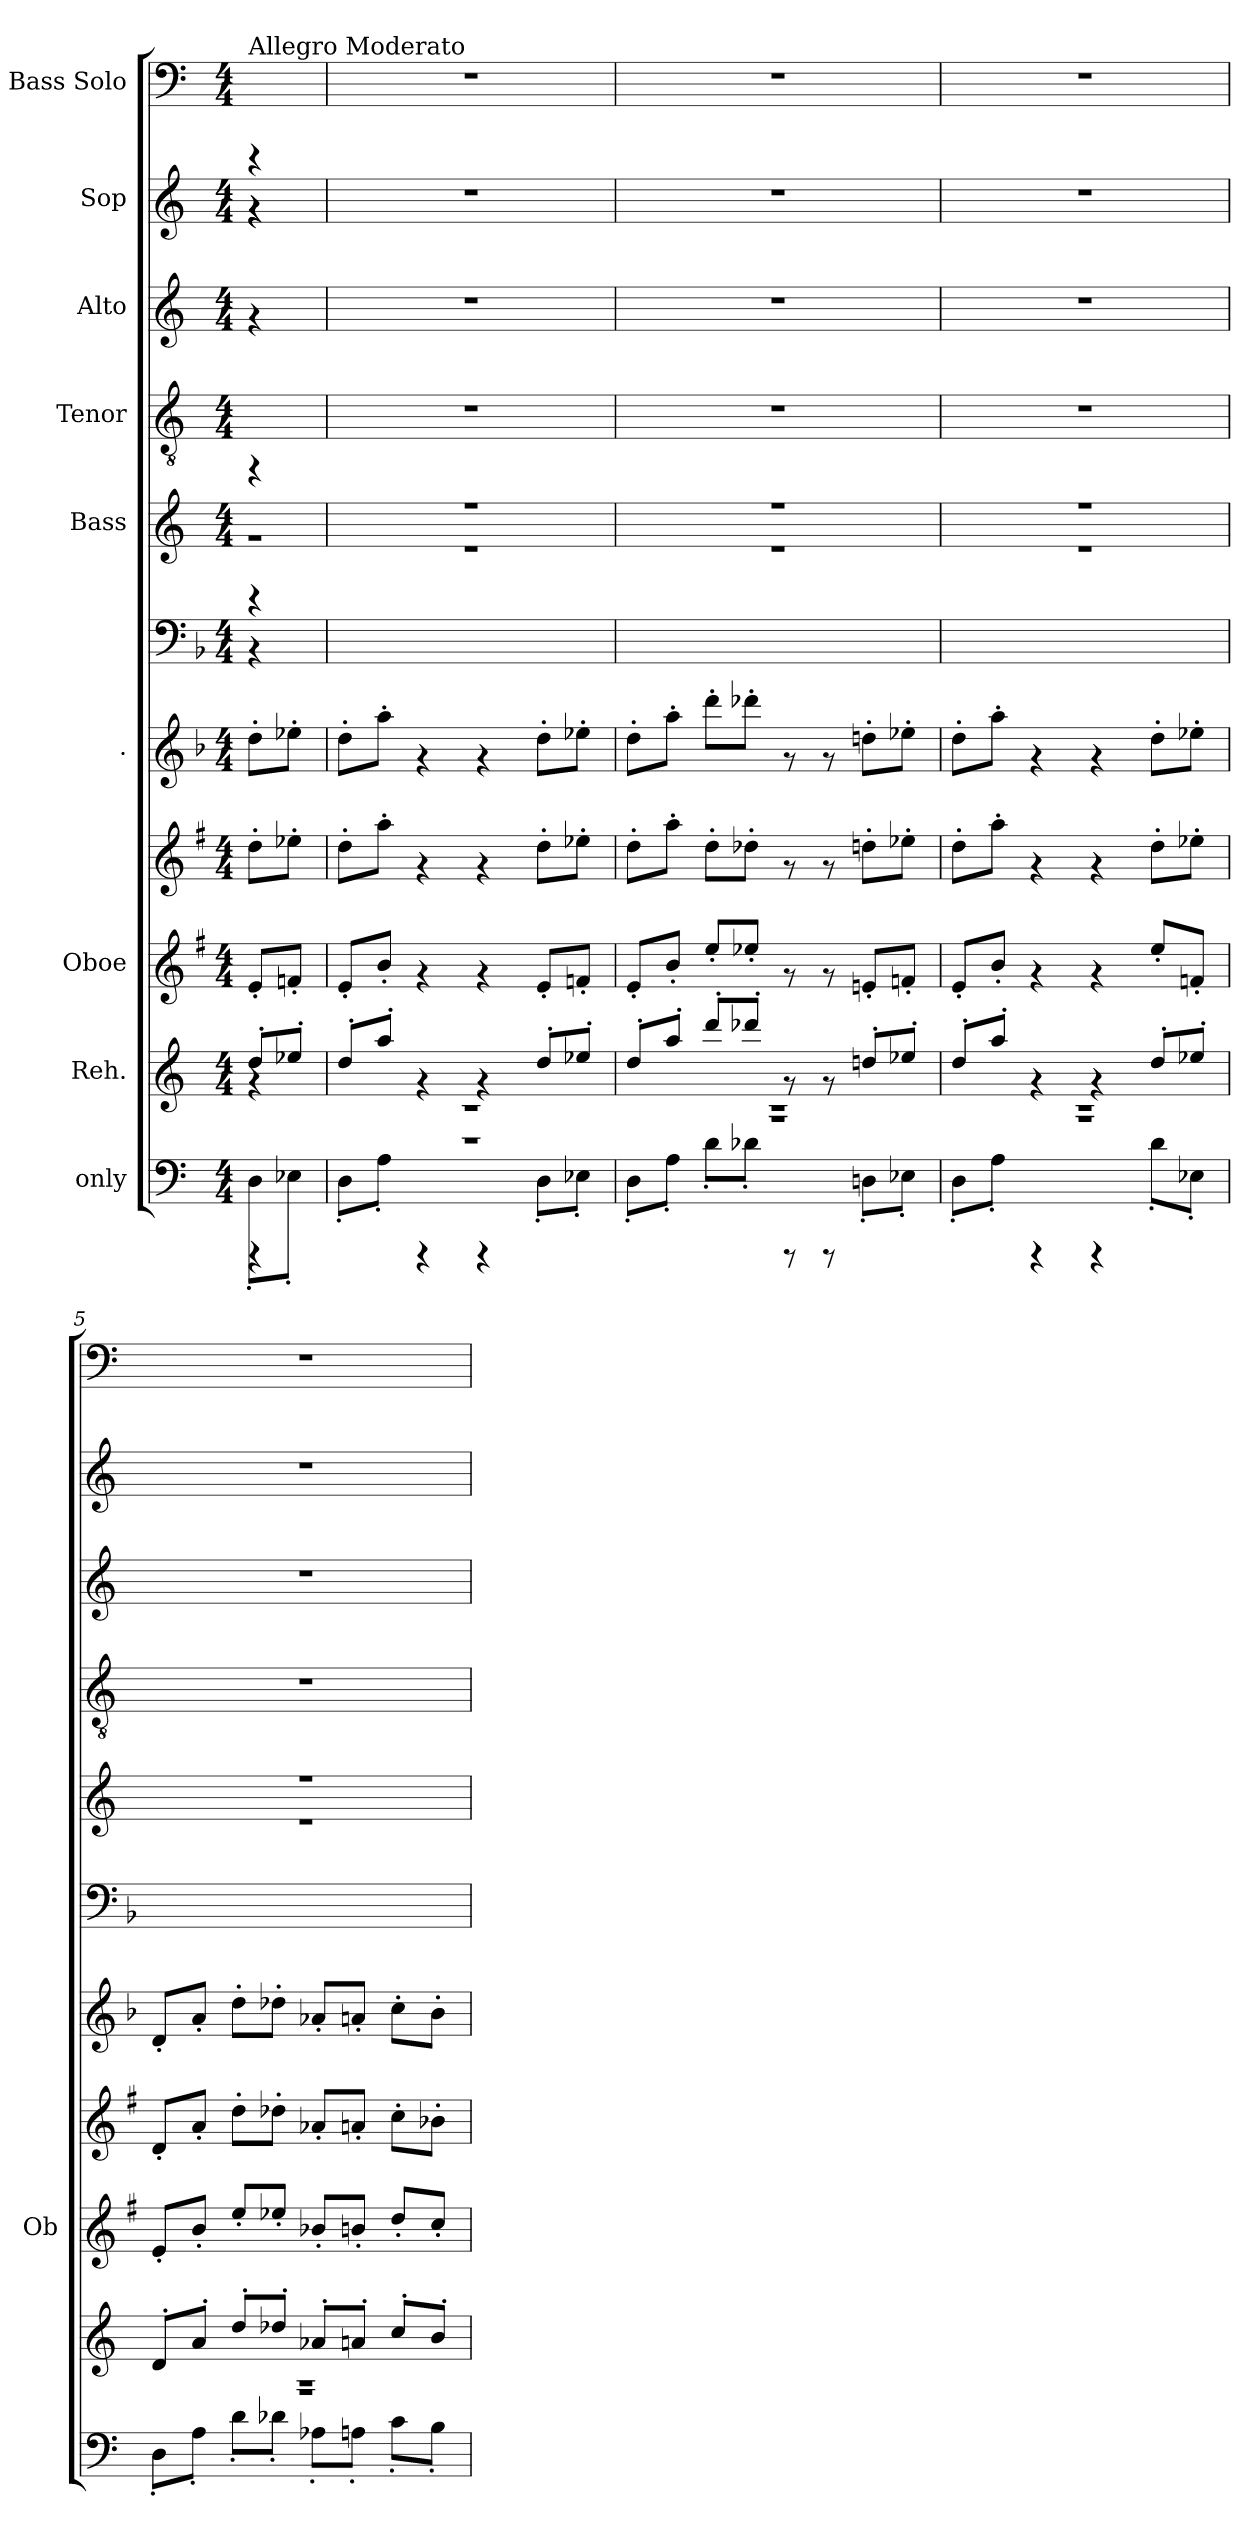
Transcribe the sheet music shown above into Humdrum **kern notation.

**kern	**kern	**kern	**kern	**kern	**kern	**kern	**kern	**kern	**kern	**kern
*part9	*part8	*part7	*part7	*part6	*part6	*part5	*part4	*part3	*part2	*part1
*staff11	*staff10	*staff9	*staff8	*staff7	*staff6	*staff5	*staff4	*staff3	*staff2	*staff1
*I"only	*I"Reh.	*I"Oboe	*	*I".	*	*I"Bass	*I"Tenor	*I"Alto	*I"Sop	*I"Bass Solo
*	*	*I'Ob	*	*	*	*	*	*	*	*
!!LO:PB:g=z
*stria5	*stria5	*stria5	*stria5	*stria5	*stria5	*stria5	*stria5	*stria5	*stria5	*stria5
*clefF4	*clefG2	*clefG2	*clefG2	*clefG2	*clefF4	*clefG2	*clefGv2	*clefG2	*clefG2	*clefF4
*k[]	*k[]	*k[f#]	*k[f#]	*k[b-]	*k[b-]	*k[]	*k[]	*k[]	*k[]	*k[]
*C:	*C:	*G:	*G:	*F:	*F:	*C:	*C:	*C:	*C:	*C:
*M4/4	*M4/4	*M4/4	*M4/4	*M4/4	*M4/4	*M4/4	*M4/4	*M4/4	*M4/4	*M4/4
*MM125	*MM125	*MM125	*MM125	*MM125	*MM125	*MM125	*MM125	*MM125	*MM125	*MM125
=1	=1	=1	=1	=1	=1	=1	=1	=1	=1	=1
*^	*^	*	*	*	*	*^	*	*	*	*
!	!	!	!	!	!	!	!	!	!	!	!	!	!LO:TX:a:t=Allegro Moderato
!	!	!	!	!	!	!	!	!	!LO:N:vis=1	!	!	!	!
*	*	*	*	*	*	*	*	*	*	*	*	*^	*
4rCCC	8D'>\L	8dd'</L	4rf	8e'</L	8dd'>\L	8dd'>\L	4rAA	4rAA	4rf	4rFF	4rf	4rf	4rf	4rCCC
.	8E-X'>\J	8ee-X'</J	.	8fn'</J	8ee-X'>\J	8ee-X'>\J	.	.	.	.	.	.	.	.
*	*	*	*	*	*	*	*	*	*	*	*	*v	*v	*
=2	=2	=2	=2	=2	=2	=2	=2	=2	=2	=2	=2	=2	=2
1r	8D'>\L	8dd'</L	1r	8e'</L	8dd'>\L	8dd'>\L	1ryy	1r	1r	1r	1r	1r	1r
.	8A'>\J	8aa'</J	.	8b'</J	8aa'>\J	8aa'>\J	.	.	.	.	.	.	.
.	4rCCC	4rf	.	4rf	4rf	4rf	.	.	.	.	.	.	.
.	4rCCC	4rf	.	4rf	4rf	4rf	.	.	.	.	.	.	.
.	8D'>\L	8dd'</L	.	8e'</L	8dd'>\L	8dd'>\L	.	.	.	.	.	.	.
.	8E-X'>\J	8ee-X'</J	.	8fn'</J	8ee-X'>\J	8ee-X'>\J	.	.	.	.	.	.	.
=3	=3	=3	=3	=3	=3	=3	=3	=3	=3	=3	=3	=3	=3
1r	8D'>\L	8dd'</L	1r	8e'</L	8dd'>\L	8dd'>\L	1ryy	1r	1r	1r	1r	1r	1r
.	8A'>\J	8aa'</J	.	8b'</J	8aa'>\J	8aa'>\J	.	.	.	.	.	.	.
.	8d'>\L	8ddd'</L	.	8ee'</L	8dd'>\L	8ddd'>\L	.	.	.	.	.	.	.
.	8d-X'>\J	8ddd-X'</J	.	8ee-X'</J	8dd-X'>\J	8ddd-X'>\J	.	.	.	.	.	.	.
.	8rCCC	8rf	.	8rf	8rf	8rf	.	.	.	.	.	.	.
.	8rCCC	8rf	.	8rf	8rf	8rf	.	.	.	.	.	.	.
.	8Dn'>\L	8ddn'</L	.	8en'</L	8ddn'>\L	8ddn'>\L	.	.	.	.	.	.	.
.	8E-X'>\J	8ee-X'</J	.	8fn'</J	8ee-X'>\J	8ee-X'>\J	.	.	.	.	.	.	.
=4	=4	=4	=4	=4	=4	=4	=4	=4	=4	=4	=4	=4	=4
1r	8D'>\L	8dd'</L	1r	8e'</L	8dd'>\L	8dd'>\L	1ryy	1r	1r	1r	1r	1r	1r
.	8A'>\J	8aa'</J	.	8b'</J	8aa'>\J	8aa'>\J	.	.	.	.	.	.	.
.	4rCCC	4rf	.	4rf	4rf	4rf	.	.	.	.	.	.	.
.	4rCCC	4rf	.	4rf	4rf	4rf	.	.	.	.	.	.	.
.	8d'>\L	8dd'</L	.	8ee'</L	8dd'>\L	8dd'>\L	.	.	.	.	.	.	.
.	8E-X'>\J	8ee-X'</J	.	8fn'</J	8ee-X'>\J	8ee-X'>\J	.	.	.	.	.	.	.
=5	=5	=5	=5	=5	=5	=5	=5	=5	=5	=5	=5	=5	=5
1r	8D'>\L	8d'</L	1r	8e'</L	8d'</L	8d'</L	1ryy	1r	1r	1r	1r	1r	1r
.	8A'>\J	8a'</J	.	8b'</J	8a'</J	8a'</J	.	.	.	.	.	.	.
.	8d'>\L	8dd'</L	.	8ee'</L	8dd'>\L	8dd'>\L	.	.	.	.	.	.	.
.	8d-X'>\J	8dd-X'</J	.	8ee-X'</J	8dd-X'>\J	8dd-X'>\J	.	.	.	.	.	.	.
.	8A-X'>\L	8a-X'</L	.	8b-X'</L	8a-X'</L	8a-X'</L	.	.	.	.	.	.	.
.	8An'>\J	8an'</J	.	8bn'</J	8an'</J	8an'</J	.	.	.	.	.	.	.
.	8c'>\L	8cc'</L	.	8dd'</L	8cc'>\L	8cc'>\L	.	.	.	.	.	.	.
.	8B'>\J	8b'</J	.	8cc'</J	8b-'>\J	8b-'>\J	.	.	.	.	.	.	.
*v	*v	*	*	*	*	*	*	*v	*v	*	*	*	*
*	*v	*v	*	*	*	*	*	*	*	*	*
=	=	=	=	=	=	=	=	=	=	=
*-	*-	*-	*-	*-	*-	*-	*-	*-	*-	*-
